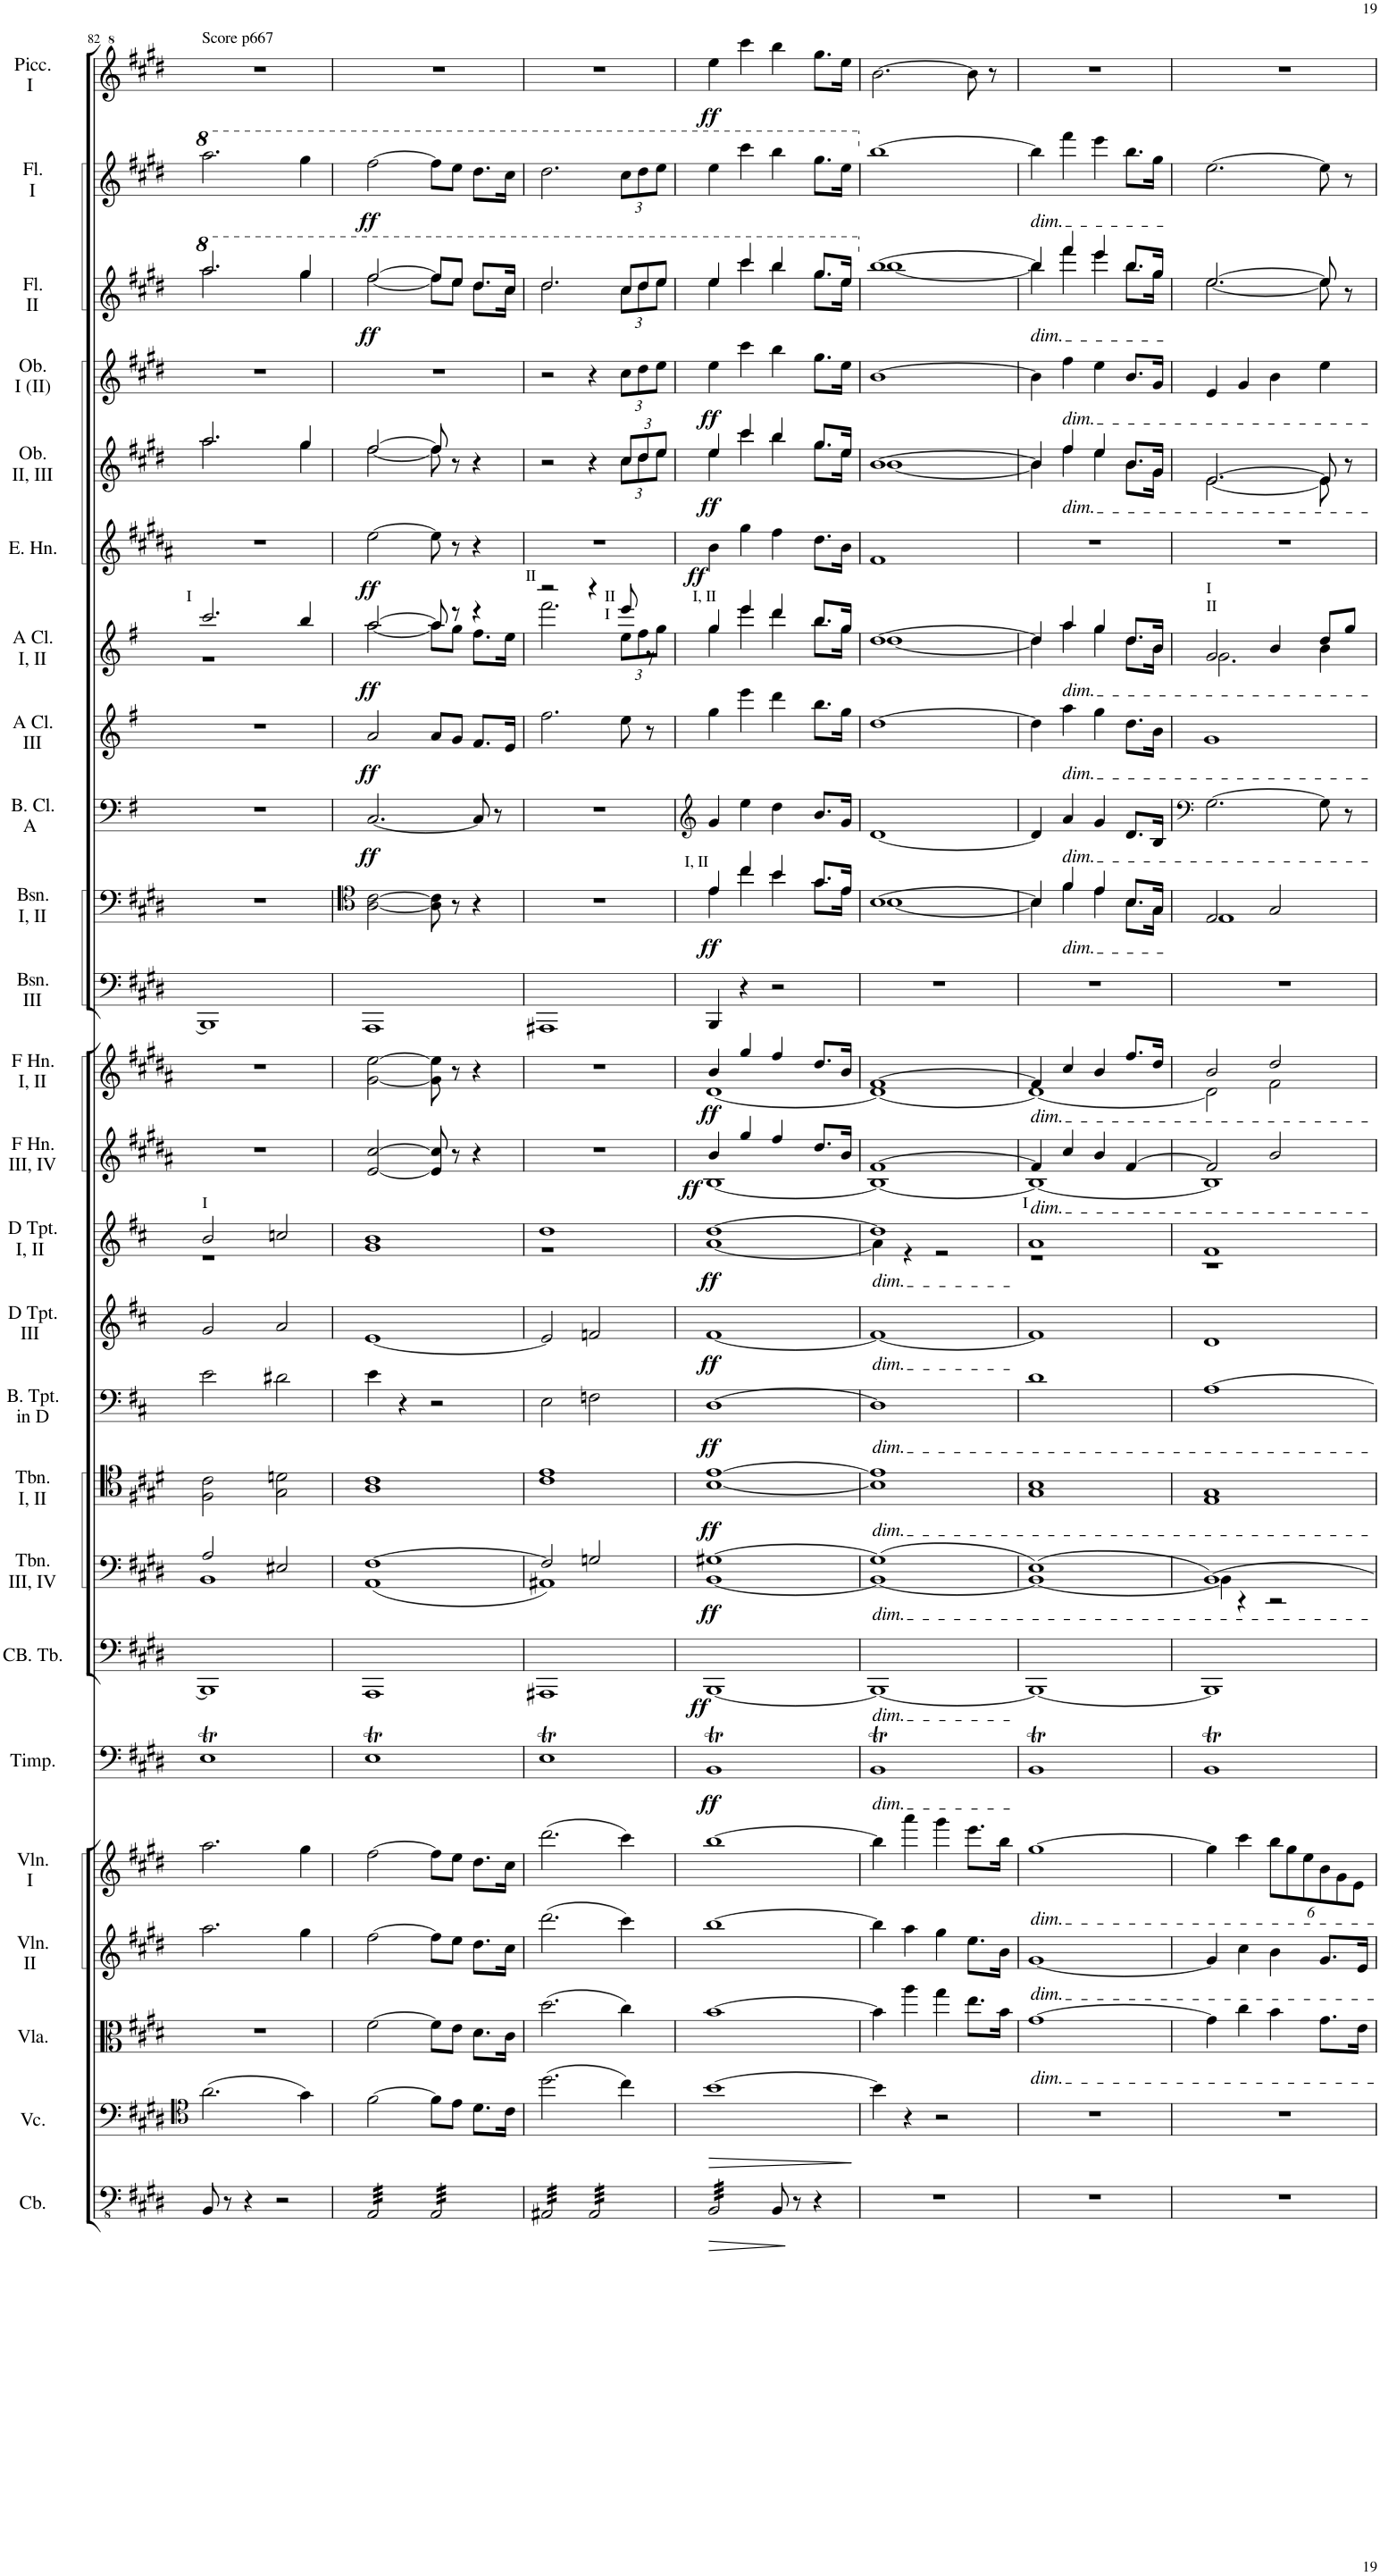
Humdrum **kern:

**kern	**kern	**kern	**kern	**kern	**kern	**dynam	**kern	**dynam	**kern	**dynam	**kern	**dynam	**kern	**dynam	**kern	**dynam	**kern	**dynam	**kern	**dynam	**kern	**dynam	**kern	**kern	**dynam	**kern	**dynam	**kern	**dynam	**kern	**dynam	**kern	**dynam	**kern	**dynam	**kern	**dynam	**kern	**dynam	**kern	**dynam	**kern	**dynam
*part25	*part24	*part23	*part22	*part21	*part20	*part20	*part19	*part19	*part18	*part18	*part17	*part17	*part16	*part16	*part15	*part15	*part14	*part14	*part13	*part13	*part12	*part12	*part11	*part10	*part10	*part9	*part9	*part8	*part8	*part7	*part7	*part6	*part6	*part5	*part5	*part4	*part4	*part3	*part3	*part2	*part2	*part1	*part1
*staff25	*staff24	*staff23	*staff22	*staff21	*staff20	*staff20	*staff19	*staff19	*staff18	*staff18	*staff17	*staff17	*staff16	*staff16	*staff15	*staff15	*staff14	*staff14	*staff13	*staff13	*staff12	*staff12	*staff11	*staff10	*staff10	*staff9	*staff9	*staff8	*staff8	*staff7	*staff7	*staff6	*staff6	*staff5	*staff5	*staff4	*staff4	*staff3	*staff3	*staff2	*staff2	*staff1	*staff1
*I"Contrabass	*I"Violoncello	*I"Viola	*I"Violin II	*I"Violin I	*I"Timpani	*	*I"Contrabass Tuba	*	*I"Trombone III, IV	*	*I"Trombone I, II	*	*I"Bass Trumpet in D	*	*I"D Trumpet III	*	*I"D Trumpet I, II	*	*I"Horn in F III, IV	*	*I"Horn in F I, II	*	*I"Bassoon III	*I"Bassoon I, II	*	*I"Bass Clarinet in A	*	*I"Clarinet in A III	*	*I"Clarinet in A I, II	*	*I"English Horn	*	*I"Oboe II, III	*	*I"Oboe I (II)	*	*I"Flute II	*	*I"Flute I	*	*I"Piccolo I	*
*I'Cb.	*I'Vc.	*I'Vla.	*I'Vln. II	*I'Vln. I	*I'Timp.	*	*I'CB. Tb.	*	*I'Tbn. III, IV	*	*I'Tbn. I, II	*	*I'B. Tpt. in D	*	*I'D Tpt. III	*	*I'D Tpt. I, II	*	*	*	*	*	*I'Bsn. III	*I'Bsn. I, II	*	*I'B. Cl. A	*	*	*	*	*	*I'E. Hn.	*	*I'Ob. II, III	*	*I'Ob. I (II)	*	*I'Fl. II	*	*I'Fl. I	*	*I'Picc. I	*
!!LO:PB:g=z
*clefFv4	*clefC4	*clefC3	*clefG2	*clefG2	*clefF4	*	*clefF4	*	*clefF4	*	*clefC4	*	*clefF4	*	*clefG2	*	*clefG2	*	*clefG2	*	*clefG2	*	*clefF4	*clefF4	*	*clefF4	*	*clefG2	*	*clefG2	*	*clefG2	*	*clefG2	*	*clefG2	*	*clefG2	*	*clefG2	*	*clefG^2	*
*	*	*	*	*	*	*	*	*	*	*	*	*	*Trd-1c-2	*	*Trd-1c-2	*	*Trd-1c-2	*	*Trd4c7	*	*Trd4c7	*	*	*	*	*Trd2c3	*	*Trd2c3	*	*Trd2c3	*	*Trd4c7	*	*	*	*	*	*	*	*	*	*Trd-7c-12	*
*k[f#c#g#d#]	*k[f#c#g#d#]	*k[f#c#g#d#]	*k[f#c#g#d#]	*k[f#c#g#d#]	*k[f#c#g#d#]	*	*k[f#c#g#d#]	*	*k[f#c#g#d#]	*	*k[f#c#g#d#]	*	*k[f#c#]	*	*k[f#c#]	*	*k[f#c#]	*	*k[f#c#g#d#a#]	*	*k[f#c#g#d#a#]	*	*k[f#c#g#d#]	*k[f#c#g#d#]	*	*k[f#]	*	*k[f#]	*	*k[f#]	*	*k[f#c#g#d#a#]	*	*k[f#c#g#d#]	*	*k[f#c#g#d#]	*	*k[f#c#g#d#]	*	*k[f#c#g#d#]	*	*k[f#c#g#d#]	*
*M4/4	*M4/4	*M4/4	*M4/4	*M4/4	*M4/4	*	*M4/4	*	*M4/4	*	*M4/4	*	*M4/4	*	*M4/4	*	*M4/4	*	*M4/4	*	*M4/4	*	*M4/4	*M4/4	*	*M4/4	*	*M4/4	*	*M4/4	*	*M4/4	*	*M4/4	*	*M4/4	*	*M4/4	*	*M4/4	*	*M4/4	*
*met(c)	*met(c)	*met(c)	*met(c)	*met(c)	*met(c)	*	*met(c)	*	*met(c)	*	*met(c)	*	*met(c)	*	*met(c)	*	*met(c)	*	*met(c)	*	*met(c)	*	*met(c)	*met(c)	*	*met(c)	*	*met(c)	*	*met(c)	*	*met(c)	*	*met(c)	*	*met(c)	*	*met(c)	*	*met(c)	*	*met(c)	*
=82	=82	=82	=82	=82	=82	=82	=82	=82	=82	=82	=82	=82	=82	=82	=82	=82	=82	=82	=82	=82	=82	=82	=82	=82	=82	=82	=82	=82	=82	=82	=82	=82	=82	=82	=82	=82	=82	=82	=82	=82	=82	=82	=82
*	*	*	*	*	*	*	*	*	*^	*	*	*	*	*	*	*	*^	*	*	*	*	*	*	*	*	*	*	*	*	*^	*	*	*	*^	*	*	*	*^	*	*	*	*	*
!	!	!	!	!	!	!	!	!	!	!	!	!	!	!	!	!	!	!	!	!	!	!	!	!	!	!	!	!	!	!	!	!	!	!	!	!	!	!	!	!	!	!	!	!	!	!	!LO:TX:a:t=Score p667	!
!	!	!	!	!	!	!	!	!	!	!	!	!	!	!	!	!	!	!	!	!	!	!	!	!	!	!	!	!	!	!	!	!LO:TX:a:t=I	!	!	!	!	!	!	!	!	!	!	!	!	!	!	!	!
!	!	!	!	!	!	!	!	!	!	!	!	!	!	!	!	!	!	!LO:TX:a:t=I	!	!	!	!	!	!	!	!	!	!	!	!	!	!	!	!	!	!	!	!	!	!	!	!	!	!	!	!	!	!
8BBB/	(2.a\	1r	2.aa\	2.aa\	1ET	.	1BBB]	.	2A/	1BB	.	2F#\ 2c#\	.	2e\	.	2g/	.	2b/	1r	.	1r	.	1r	.	1BBB]	1r	.	1r	.	1r	.	2.ccc/	1r	.	1r	.	2.aa/	2.aa\	.	1r	.	2.aaa/	2.aaa\	.	2.aaa\	.	1r	.
8r	.	.	.	.	.	.	.	.	.	.	.	.	.	.	.	.	.	.	.	.	.	.	.	.	.	.	.	.	.	.	.	.	.	.	.	.	.	.	.	.	.	.	.	.	.	.	.	.
4r	.	.	.	.	.	.	.	.	.	.	.	.	.	.	.	.	.	.	.	.	.	.	.	.	.	.	.	.	.	.	.	.	.	.	.	.	.	.	.	.	.	.	.	.	.	.	.	.
2r	.	.	.	.	.	.	.	.	2E#X/	.	.	2G#\ 2dn\	.	2d#X\	.	2a/	.	2ccn/	.	.	.	.	.	.	.	.	.	.	.	.	.	.	.	.	.	.	.	.	.	.	.	.	.	.	.	.	.	.
.	4g#\)	.	4gg#\	4gg#\	.	.	.	.	.	.	.	.	.	.	.	.	.	.	.	.	.	.	.	.	.	.	.	.	.	.	.	4bb/	.	.	.	.	4gg#/	4gg#\	.	.	.	4ggg#/	4ggg#\	.	4ggg#\	.	.	.
*	*	*	*	*	*	*	*	*	*	*	*	*	*	*	*	*	*	*v	*v	*	*	*	*	*	*	*	*	*	*	*	*	*	*	*	*	*	*	*	*	*	*	*	*	*	*	*	*	*
=83	=83	=83	=83	=83	=83	=83	=83	=83	=83	=83	=83	=83	=83	=83	=83	=83	=83	=83	=83	=83	=83	=83	=83	=83	=83	=83	=83	=83	=83	=83	=83	=83	=83	=83	=83	=83	=83	=83	=83	=83	=83	=83	=83	=83	=83	=83	=83
*	*	*	*	*	*	*	*	*	*	*	*	*	*	*	*	*	*	*	*	*	*	*	*	*	*clefC4	*	*	*	*	*	*	*	*	*	*	*	*	*	*	*	*	*	*	*	*	*	*
!	!	!	!	!	!	!	!	!	!	!	!	!	!	!	!	!	!	!	!	!	!	!	!	!	!	!	!	!LO:DY:b	!	!LO:DY:b	!	!	!LO:DY:b	!	!LO:DY:b	!	!	!	!	!	!	!	!LO:DY:b	!	!LO:DY:b	!	!
*tremolo	*	*	*	*	*	*	*	*	*	*	*	*	*	*	*	*	*	*	*	*	*	*	*	*	*	*	*	*	*	*	*	*	*	*	*	*	*	*	*	*	*	*	*	*	*	*	*
32AAA/LLL	[2f#\	[2f#\	[2ff#\	[2ff#\	1ET	.	1AAA	.	[1F#	(1AA	.	1A 1c#	.	4e\	.	[1e	.	1g 1b	.	[2e/ [2cc#/	.	[2g#\ [2ee\	.	1AAA	[2A\ [2c#\	.	[2.C/	ff	2a/	ff	[2aa/	[2aa\	ff	[2ee\	ff	[2ff#/	[2ff#\	.	1r	.	[2fff#/	[2fff#\	ff	[2fff#\	ff	1r	.
32AAA/	.	.	.	.	.	.	.	.	.	.	.	.	.	.	.	.	.	.	.	.	.	.	.	.	.	.	.	.	.	.	.	.	.	.	.	.	.	.	.	.	.	.	.	.	.	.	.
32AAA/	.	.	.	.	.	.	.	.	.	.	.	.	.	.	.	.	.	.	.	.	.	.	.	.	.	.	.	.	.	.	.	.	.	.	.	.	.	.	.	.	.	.	.	.	.	.	.
32AAA/	.	.	.	.	.	.	.	.	.	.	.	.	.	.	.	.	.	.	.	.	.	.	.	.	.	.	.	.	.	.	.	.	.	.	.	.	.	.	.	.	.	.	.	.	.	.	.
32AAA/	.	.	.	.	.	.	.	.	.	.	.	.	.	.	.	.	.	.	.	.	.	.	.	.	.	.	.	.	.	.	.	.	.	.	.	.	.	.	.	.	.	.	.	.	.	.	.
32AAA/	.	.	.	.	.	.	.	.	.	.	.	.	.	.	.	.	.	.	.	.	.	.	.	.	.	.	.	.	.	.	.	.	.	.	.	.	.	.	.	.	.	.	.	.	.	.	.
32AAA/	.	.	.	.	.	.	.	.	.	.	.	.	.	.	.	.	.	.	.	.	.	.	.	.	.	.	.	.	.	.	.	.	.	.	.	.	.	.	.	.	.	.	.	.	.	.	.
32AAA/	.	.	.	.	.	.	.	.	.	.	.	.	.	.	.	.	.	.	.	.	.	.	.	.	.	.	.	.	.	.	.	.	.	.	.	.	.	.	.	.	.	.	.	.	.	.	.
32AAA/	.	.	.	.	.	.	.	.	.	.	.	.	.	4r	.	.	.	.	.	.	.	.	.	.	.	.	.	.	.	.	.	.	.	.	.	.	.	.	.	.	.	.	.	.	.	.	.
32AAA/	.	.	.	.	.	.	.	.	.	.	.	.	.	.	.	.	.	.	.	.	.	.	.	.	.	.	.	.	.	.	.	.	.	.	.	.	.	.	.	.	.	.	.	.	.	.	.
32AAA/	.	.	.	.	.	.	.	.	.	.	.	.	.	.	.	.	.	.	.	.	.	.	.	.	.	.	.	.	.	.	.	.	.	.	.	.	.	.	.	.	.	.	.	.	.	.	.
32AAA/	.	.	.	.	.	.	.	.	.	.	.	.	.	.	.	.	.	.	.	.	.	.	.	.	.	.	.	.	.	.	.	.	.	.	.	.	.	.	.	.	.	.	.	.	.	.	.
32AAA/	.	.	.	.	.	.	.	.	.	.	.	.	.	.	.	.	.	.	.	.	.	.	.	.	.	.	.	.	.	.	.	.	.	.	.	.	.	.	.	.	.	.	.	.	.	.	.
32AAA/	.	.	.	.	.	.	.	.	.	.	.	.	.	.	.	.	.	.	.	.	.	.	.	.	.	.	.	.	.	.	.	.	.	.	.	.	.	.	.	.	.	.	.	.	.	.	.
32AAA/	.	.	.	.	.	.	.	.	.	.	.	.	.	.	.	.	.	.	.	.	.	.	.	.	.	.	.	.	.	.	.	.	.	.	.	.	.	.	.	.	.	.	.	.	.	.	.
32AAA/JJJ	.	.	.	.	.	.	.	.	.	.	.	.	.	.	.	.	.	.	.	.	.	.	.	.	.	.	.	.	.	.	.	.	.	.	.	.	.	.	.	.	.	.	.	.	.	.	.
32AAA/LLL	8f#\L]	8f#\L]	8ff#\L]	8ff#\L]	.	.	.	.	.	.	.	.	.	2r	.	.	.	.	.	8e/] 8cc#/]	.	8g#\] 8ee\]	.	.	8A\] 8c#\]	.	.	.	8a/L	.	8aa/]	8aa\L]	.	8ee\]	.	8ff#/]	8ff#\]	.	.	.	8fff#/L]	8fff#\L]	.	8fff#\L]	.	.	.
32AAA/	.	.	.	.	.	.	.	.	.	.	.	.	.	.	.	.	.	.	.	.	.	.	.	.	.	.	.	.	.	.	.	.	.	.	.	.	.	.	.	.	.	.	.	.	.	.	.
32AAA/	.	.	.	.	.	.	.	.	.	.	.	.	.	.	.	.	.	.	.	.	.	.	.	.	.	.	.	.	.	.	.	.	.	.	.	.	.	.	.	.	.	.	.	.	.	.	.
32AAA/	.	.	.	.	.	.	.	.	.	.	.	.	.	.	.	.	.	.	.	.	.	.	.	.	.	.	.	.	.	.	.	.	.	.	.	.	.	.	.	.	.	.	.	.	.	.	.
32AAA/	8e\J	8e\J	8ee\J	8ee\J	.	.	.	.	.	.	.	.	.	.	.	.	.	.	.	8r	.	8r	.	.	8r	.	.	.	8g/J	.	8r	8gg\J	.	8r	.	8r	8ryy	.	.	.	8eee/J	8eee\J	.	8eee\J	.	.	.
32AAA/	.	.	.	.	.	.	.	.	.	.	.	.	.	.	.	.	.	.	.	.	.	.	.	.	.	.	.	.	.	.	.	.	.	.	.	.	.	.	.	.	.	.	.	.	.	.	.
32AAA/	.	.	.	.	.	.	.	.	.	.	.	.	.	.	.	.	.	.	.	.	.	.	.	.	.	.	.	.	.	.	.	.	.	.	.	.	.	.	.	.	.	.	.	.	.	.	.
32AAA/	.	.	.	.	.	.	.	.	.	.	.	.	.	.	.	.	.	.	.	.	.	.	.	.	.	.	.	.	.	.	.	.	.	.	.	.	.	.	.	.	.	.	.	.	.	.	.
32AAA/	8.d#\L	8.d#\L	8.dd#\L	8.dd#\L	.	.	.	.	.	.	.	.	.	.	.	.	.	.	.	4r	.	4r	.	.	4r	.	8C/]	.	8.f#/L	.	4r	8.ff#\L	.	4r	.	4r	4ryy	.	.	.	8.ddd#/L	8.ddd#\L	.	8.ddd#\L	.	.	.
32AAA/	.	.	.	.	.	.	.	.	.	.	.	.	.	.	.	.	.	.	.	.	.	.	.	.	.	.	.	.	.	.	.	.	.	.	.	.	.	.	.	.	.	.	.	.	.	.	.
32AAA/	.	.	.	.	.	.	.	.	.	.	.	.	.	.	.	.	.	.	.	.	.	.	.	.	.	.	.	.	.	.	.	.	.	.	.	.	.	.	.	.	.	.	.	.	.	.	.
32AAA/	.	.	.	.	.	.	.	.	.	.	.	.	.	.	.	.	.	.	.	.	.	.	.	.	.	.	.	.	.	.	.	.	.	.	.	.	.	.	.	.	.	.	.	.	.	.	.
32AAA/	.	.	.	.	.	.	.	.	.	.	.	.	.	.	.	.	.	.	.	.	.	.	.	.	.	.	8r	.	.	.	.	.	.	.	.	.	.	.	.	.	.	.	.	.	.	.	.
32AAA/	.	.	.	.	.	.	.	.	.	.	.	.	.	.	.	.	.	.	.	.	.	.	.	.	.	.	.	.	.	.	.	.	.	.	.	.	.	.	.	.	.	.	.	.	.	.	.
32AAA/	16c#\Jk	16c#\Jk	16cc#\Jk	16cc#\Jk	.	.	.	.	.	.	.	.	.	.	.	.	.	.	.	.	.	.	.	.	.	.	.	.	16e/Jk	.	.	16ee\Jk	.	.	.	.	.	.	.	.	16ccc#/Jk	16ccc#\Jk	.	16ccc#\Jk	.	.	.
32AAA/JJJ	.	.	.	.	.	.	.	.	.	.	.	.	.	.	.	.	.	.	.	.	.	.	.	.	.	.	.	.	.	.	.	.	.	.	.	.	.	.	.	.	.	.	.	.	.	.	.
=84	=84	=84	=84	=84	=84	=84	=84	=84	=84	=84	=84	=84	=84	=84	=84	=84	=84	=84	=84	=84	=84	=84	=84	=84	=84	=84	=84	=84	=84	=84	=84	=84	=84	=84	=84	=84	=84	=84	=84	=84	=84	=84	=84	=84	=84	=84	=84
*	*	*	*	*	*	*	*	*	*	*	*	*	*	*	*	*	*	*^	*	*	*	*	*	*	*	*	*	*	*	*	*	*	*	*	*	*	*	*	*	*	*	*	*	*	*	*	*
!	!	!	!	!	!	!	!	!	!	!	!	!	!	!	!	!	!	!	!	!	!	!	!	!	!	!	!	!	!	!	!	!LO:TX:a:t=II	!	!	!	!	!	!	!	!	!	!	!	!	!	!	!	!
32AAA#X/LLL	(2.dd#\	(2.dd#\	(2.ddd#\	(2.ddd#\	1ET	.	1AAA#X	.	2F#/]	1AA#X)	.	1c# 1e	.	2E\	.	2e/]	.	1dd	1r	.	1r	.	1r	.	1AAA#X	1r	.	1r	.	2.ff#\	.	2r	2.fff#\	.	1r	.	2r	2ryy	.	2r	.	2.ddd#/	2.ddd#\	.	2.ddd#\	.	1r	.
32AAA#X/	.	.	.	.	.	.	.	.	.	.	.	.	.	.	.	.	.	.	.	.	.	.	.	.	.	.	.	.	.	.	.	.	.	.	.	.	.	.	.	.	.	.	.	.	.	.	.	.
32AAA#X/	.	.	.	.	.	.	.	.	.	.	.	.	.	.	.	.	.	.	.	.	.	.	.	.	.	.	.	.	.	.	.	.	.	.	.	.	.	.	.	.	.	.	.	.	.	.	.	.
32AAA#X/	.	.	.	.	.	.	.	.	.	.	.	.	.	.	.	.	.	.	.	.	.	.	.	.	.	.	.	.	.	.	.	.	.	.	.	.	.	.	.	.	.	.	.	.	.	.	.	.
32AAA#X/	.	.	.	.	.	.	.	.	.	.	.	.	.	.	.	.	.	.	.	.	.	.	.	.	.	.	.	.	.	.	.	.	.	.	.	.	.	.	.	.	.	.	.	.	.	.	.	.
32AAA#X/	.	.	.	.	.	.	.	.	.	.	.	.	.	.	.	.	.	.	.	.	.	.	.	.	.	.	.	.	.	.	.	.	.	.	.	.	.	.	.	.	.	.	.	.	.	.	.	.
32AAA#X/	.	.	.	.	.	.	.	.	.	.	.	.	.	.	.	.	.	.	.	.	.	.	.	.	.	.	.	.	.	.	.	.	.	.	.	.	.	.	.	.	.	.	.	.	.	.	.	.
32AAA#X/	.	.	.	.	.	.	.	.	.	.	.	.	.	.	.	.	.	.	.	.	.	.	.	.	.	.	.	.	.	.	.	.	.	.	.	.	.	.	.	.	.	.	.	.	.	.	.	.
32AAA#X/	.	.	.	.	.	.	.	.	.	.	.	.	.	.	.	.	.	.	.	.	.	.	.	.	.	.	.	.	.	.	.	.	.	.	.	.	.	.	.	.	.	.	.	.	.	.	.	.
32AAA#X/	.	.	.	.	.	.	.	.	.	.	.	.	.	.	.	.	.	.	.	.	.	.	.	.	.	.	.	.	.	.	.	.	.	.	.	.	.	.	.	.	.	.	.	.	.	.	.	.
32AAA#X/	.	.	.	.	.	.	.	.	.	.	.	.	.	.	.	.	.	.	.	.	.	.	.	.	.	.	.	.	.	.	.	.	.	.	.	.	.	.	.	.	.	.	.	.	.	.	.	.
32AAA#X/	.	.	.	.	.	.	.	.	.	.	.	.	.	.	.	.	.	.	.	.	.	.	.	.	.	.	.	.	.	.	.	.	.	.	.	.	.	.	.	.	.	.	.	.	.	.	.	.
32AAA#X/	.	.	.	.	.	.	.	.	.	.	.	.	.	.	.	.	.	.	.	.	.	.	.	.	.	.	.	.	.	.	.	.	.	.	.	.	.	.	.	.	.	.	.	.	.	.	.	.
32AAA#X/	.	.	.	.	.	.	.	.	.	.	.	.	.	.	.	.	.	.	.	.	.	.	.	.	.	.	.	.	.	.	.	.	.	.	.	.	.	.	.	.	.	.	.	.	.	.	.	.
32AAA#X/	.	.	.	.	.	.	.	.	.	.	.	.	.	.	.	.	.	.	.	.	.	.	.	.	.	.	.	.	.	.	.	.	.	.	.	.	.	.	.	.	.	.	.	.	.	.	.	.
32AAA#X/JJJ	.	.	.	.	.	.	.	.	.	.	.	.	.	.	.	.	.	.	.	.	.	.	.	.	.	.	.	.	.	.	.	.	.	.	.	.	.	.	.	.	.	.	.	.	.	.	.	.
32AAA#/LLL	.	.	.	.	.	.	.	.	2Gn/	.	.	.	.	2Fn\	.	2fn/	.	.	.	.	.	.	.	.	.	.	.	.	.	.	.	4r	.	.	.	.	4r	4ryy	.	4r	.	.	.	.	.	.	.	.
32AAA#/	.	.	.	.	.	.	.	.	.	.	.	.	.	.	.	.	.	.	.	.	.	.	.	.	.	.	.	.	.	.	.	.	.	.	.	.	.	.	.	.	.	.	.	.	.	.	.	.
32AAA#/	.	.	.	.	.	.	.	.	.	.	.	.	.	.	.	.	.	.	.	.	.	.	.	.	.	.	.	.	.	.	.	.	.	.	.	.	.	.	.	.	.	.	.	.	.	.	.	.
32AAA#/	.	.	.	.	.	.	.	.	.	.	.	.	.	.	.	.	.	.	.	.	.	.	.	.	.	.	.	.	.	.	.	.	.	.	.	.	.	.	.	.	.	.	.	.	.	.	.	.
32AAA#/	.	.	.	.	.	.	.	.	.	.	.	.	.	.	.	.	.	.	.	.	.	.	.	.	.	.	.	.	.	.	.	.	.	.	.	.	.	.	.	.	.	.	.	.	.	.	.	.
32AAA#/	.	.	.	.	.	.	.	.	.	.	.	.	.	.	.	.	.	.	.	.	.	.	.	.	.	.	.	.	.	.	.	.	.	.	.	.	.	.	.	.	.	.	.	.	.	.	.	.
32AAA#/	.	.	.	.	.	.	.	.	.	.	.	.	.	.	.	.	.	.	.	.	.	.	.	.	.	.	.	.	.	.	.	.	.	.	.	.	.	.	.	.	.	.	.	.	.	.	.	.
32AAA#/	.	.	.	.	.	.	.	.	.	.	.	.	.	.	.	.	.	.	.	.	.	.	.	.	.	.	.	.	.	.	.	.	.	.	.	.	.	.	.	.	.	.	.	.	.	.	.	.
*	*	*	*	*	*	*	*	*	*	*	*	*	*	*	*	*	*	*	*	*	*	*	*	*	*	*	*	*	*	*	*	*Xbrackettup	*	*	*	*	*Xbrackettup	*	*	*Xbrackettup	*	*Xbrackettup	*	*	*Xbrackettup	*	*	*
!	!	!	!	!	!	!	!	!	!	!	!	!	!	!	!	!	!	!	!	!	!	!	!	!	!	!	!	!	!	!	!	!LO:TX:a:t=II	!	!	!	!	!	!	!	!	!	!	!	!	!	!	!	!
!	!	!	!	!	!	!	!	!	!	!	!	!	!	!	!	!	!	!	!	!	!	!	!	!	!	!	!	!	!	!	!	!LO:TX:a:t=I	!	!	!	!	!	!	!	!	!	!	!	!	!	!	!	!
32AAA#/	4cc#\)	4cc#\)	4ccc#\)	4ccc#\)	.	.	.	.	.	.	.	.	.	.	.	.	.	.	.	.	.	.	.	.	.	.	.	.	.	8ee\	.	12ee\L	8eee/	.	.	.	12cc#/L	12cc#\L	.	12cc#\L	.	12ccc#/L	12ccc#\L	.	12ccc#\L	.	.	.
32AAA#/	.	.	.	.	.	.	.	.	.	.	.	.	.	.	.	.	.	.	.	.	.	.	.	.	.	.	.	.	.	.	.	.	.	.	.	.	.	.	.	.	.	.	.	.	.	.	.	.
32AAA#/	.	.	.	.	.	.	.	.	.	.	.	.	.	.	.	.	.	.	.	.	.	.	.	.	.	.	.	.	.	.	.	.	.	.	.	.	.	.	.	.	.	.	.	.	.	.	.	.
.	.	.	.	.	.	.	.	.	.	.	.	.	.	.	.	.	.	.	.	.	.	.	.	.	.	.	.	.	.	.	.	12ff#\	.	.	.	.	12dd#/	12dd#\	.	12dd#\	.	12ddd#/	12ddd#\	.	12ddd#\	.	.	.
32AAA#/	.	.	.	.	.	.	.	.	.	.	.	.	.	.	.	.	.	.	.	.	.	.	.	.	.	.	.	.	.	.	.	.	.	.	.	.	.	.	.	.	.	.	.	.	.	.	.	.
32AAA#/	.	.	.	.	.	.	.	.	.	.	.	.	.	.	.	.	.	.	.	.	.	.	.	.	.	.	.	.	.	8r	.	.	8r	.	.	.	.	.	.	.	.	.	.	.	.	.	.	.
32AAA#/	.	.	.	.	.	.	.	.	.	.	.	.	.	.	.	.	.	.	.	.	.	.	.	.	.	.	.	.	.	.	.	.	.	.	.	.	.	.	.	.	.	.	.	.	.	.	.	.
.	.	.	.	.	.	.	.	.	.	.	.	.	.	.	.	.	.	.	.	.	.	.	.	.	.	.	.	.	.	.	.	12gg\J	.	.	.	.	12ee/J	12ee\J	.	12ee\J	.	12eee/J	12eee\J	.	12eee\J	.	.	.
32AAA#/	.	.	.	.	.	.	.	.	.	.	.	.	.	.	.	.	.	.	.	.	.	.	.	.	.	.	.	.	.	.	.	.	.	.	.	.	.	.	.	.	.	.	.	.	.	.	.	.
32AAA#/JJJ	.	.	.	.	.	.	.	.	.	.	.	.	.	.	.	.	.	.	.	.	.	.	.	.	.	.	.	.	.	.	.	.	.	.	.	.	.	.	.	.	.	.	.	.	.	.	.	.
=85	=85	=85	=85	=85	=85	=85	=85	=85	=85	=85	=85	=85	=85	=85	=85	=85	=85	=85	=85	=85	=85	=85	=85	=85	=85	=85	=85	=85	=85	=85	=85	=85	=85	=85	=85	=85	=85	=85	=85	=85	=85	=85	=85	=85	=85	=85	=85	=85
*	*	*	*	*	*	*	*	*	*	*	*	*	*	*	*	*	*	*	*	*	*	*	*	*	*	*	*	*clefG2	*	*	*	*	*	*	*	*	*	*	*	*	*	*	*	*	*	*	*	*
*	*	*	*	*	*	*	*	*	*	*	*	*	*	*	*	*	*	*	*	*	*^	*	*^	*	*	*^	*	*	*	*	*	*	*	*	*	*	*	*	*	*	*	*	*	*	*	*	*	*
!	!	!	!	!	!	!	!	!	!	!	!	!	!	!	!	!	!	!	!	!	!	!	!	!	!	!	!	!	!	!	!	!	!	!	!LO:TX:a:t=I, II	!	!	!	!	!	!	!	!	!	!	!	!	!	!	!	!
!	!	!	!	!	!	!	!	!	!	!	!	!	!	!	!	!	!	!	!	!	!	!	!	!	!	!	!	!LO:TX:a:t=I, II	!	!	!	!	!	!	!	!	!	!	!	!	!	!	!	!	!	!	!	!	!	!	!
!	!	!	!	!	!	!LO:DY:b	!	!LO:DY:b	!	!	!LO:DY:b	!	!LO:DY:b	!	!LO:DY:b	!	!LO:DY:b	!	!	!LO:DY:b	!	!	!LO:DY:b	!	!	!LO:DY:b	!	!	!	!LO:DY:b	!	!	!	!	!	!	!	!	!LO:DY:b	!	!	!LO:DY:b	!	!LO:DY:b	!	!	!	!	!	!	!LO:DY:b
32BBB/LLL	[1b	[1b	[1bb	[1bb	1BBT	ff	[1BBB	ff	[1G#X	[1BB	ff	[1B [1e	ff	[1D	ff	[1f#	ff	[1dd	[1a	ff	4b/	[1B	ff	4b/	[1d#	ff	4BBB/	4e/	4e\	ff	4g/	.	4gg\	.	4gg/	4gg\	.	4b\	ff	4ee/	4ee\	ff	4ee\	ff	4eee/	4eee\	.	4eee\	.	4eee\	ff
32BBB/	.	.	.	.	.	.	.	.	.	.	.	.	.	.	.	.	.	.	.	.	.	.	.	.	.	.	.	.	.	.	.	.	.	.	.	.	.	.	.	.	.	.	.	.	.	.	.	.	.	.	.
32BBB/	.	.	.	.	.	.	.	.	.	.	.	.	.	.	.	.	.	.	.	.	.	.	.	.	.	.	.	.	.	.	.	.	.	.	.	.	.	.	.	.	.	.	.	.	.	.	.	.	.	.	.
32BBB/	.	.	.	.	.	.	.	.	.	.	.	.	.	.	.	.	.	.	.	.	.	.	.	.	.	.	.	.	.	.	.	.	.	.	.	.	.	.	.	.	.	.	.	.	.	.	.	.	.	.	.
32BBB/	.	.	.	.	.	.	.	.	.	.	.	.	.	.	.	.	.	.	.	.	.	.	.	.	.	.	.	.	.	.	.	.	.	.	.	.	.	.	.	.	.	.	.	.	.	.	.	.	.	.	.
32BBB/	.	.	.	.	.	.	.	.	.	.	.	.	.	.	.	.	.	.	.	.	.	.	.	.	.	.	.	.	.	.	.	.	.	.	.	.	.	.	.	.	.	.	.	.	.	.	.	.	.	.	.
32BBB/	.	.	.	.	.	.	.	.	.	.	.	.	.	.	.	.	.	.	.	.	.	.	.	.	.	.	.	.	.	.	.	.	.	.	.	.	.	.	.	.	.	.	.	.	.	.	.	.	.	.	.
32BBB/	.	.	.	.	.	.	.	.	.	.	.	.	.	.	.	.	.	.	.	.	.	.	.	.	.	.	.	.	.	.	.	.	.	.	.	.	.	.	.	.	.	.	.	.	.	.	.	.	.	.	.
32BBB/	.	.	.	.	.	.	.	.	.	.	.	.	.	.	.	.	.	.	.	.	4gg#/	.	.	4gg#/	.	.	4r	4cc#/	4cc#\	.	4ee\	.	4eee\	.	4eee/	4eee\	.	4gg#\	.	4ccc#/	4ccc#\	.	4ccc#\	.	4cccc#/	4cccc#\	.	4cccc#\	.	4cccc#\	.
32BBB/	.	.	.	.	.	.	.	.	.	.	.	.	.	.	.	.	.	.	.	.	.	.	.	.	.	.	.	.	.	.	.	.	.	.	.	.	.	.	.	.	.	.	.	.	.	.	.	.	.	.	.
32BBB/	.	.	.	.	.	.	.	.	.	.	.	.	.	.	.	.	.	.	.	.	.	.	.	.	.	.	.	.	.	.	.	.	.	.	.	.	.	.	.	.	.	.	.	.	.	.	.	.	.	.	.
32BBB/	.	.	.	.	.	.	.	.	.	.	.	.	.	.	.	.	.	.	.	.	.	.	.	.	.	.	.	.	.	.	.	.	.	.	.	.	.	.	.	.	.	.	.	.	.	.	.	.	.	.	.
32BBB/	.	.	.	.	.	.	.	.	.	.	.	.	.	.	.	.	.	.	.	.	.	.	.	.	.	.	.	.	.	.	.	.	.	.	.	.	.	.	.	.	.	.	.	.	.	.	.	.	.	.	.
32BBB/	.	.	.	.	.	.	.	.	.	.	.	.	.	.	.	.	.	.	.	.	.	.	.	.	.	.	.	.	.	.	.	.	.	.	.	.	.	.	.	.	.	.	.	.	.	.	.	.	.	.	.
32BBB/	.	.	.	.	.	.	.	.	.	.	.	.	.	.	.	.	.	.	.	.	.	.	.	.	.	.	.	.	.	.	.	.	.	.	.	.	.	.	.	.	.	.	.	.	.	.	.	.	.	.	.
32BBB/JJJ	.	.	.	.	.	.	.	.	.	.	.	.	.	.	.	.	.	.	.	.	.	.	.	.	.	.	.	.	.	.	.	.	.	.	.	.	.	.	.	.	.	.	.	.	.	.	.	.	.	.	.
*Xtremolo	*	*	*	*	*	*	*	*	*	*	*	*	*	*	*	*	*	*	*	*	*	*	*	*	*	*	*	*	*	*	*	*	*	*	*	*	*	*	*	*	*	*	*	*	*	*	*	*	*	*	*
8BBB/	.	.	.	.	.	.	.	.	.	.	.	.	.	.	.	.	.	.	.	.	4ff#/	.	.	4ff#/	.	.	2r	4b/	4b\	.	4dd\	.	4ddd\	.	4ddd/	4ddd\	.	4ff#\	.	4bb/	4bb\	.	4bb\	.	4bbb/	4bbb\	.	4bbb\	.	4bbb\	.
8r	.	.	.	.	.	.	.	.	.	.	.	.	.	.	.	.	.	.	.	.	.	.	.	.	.	.	.	.	.	.	.	.	.	.	.	.	.	.	.	.	.	.	.	.	.	.	.	.	.	.	.
4r	.	.	.	.	.	.	.	.	.	.	.	.	.	.	.	.	.	.	.	.	8.dd#/L	.	.	8.dd#/L	.	.	.	8.g#/L	8.g#\L	.	8.b/L	.	8.bb\L	.	8.bb/L	8.bb\L	.	8.dd#\L	.	8.gg#/L	8.gg#\L	.	8.gg#\L	.	8.ggg#/L	8.ggg#\L	.	8.ggg#\L	.	8.ggg#\L	.
.	.	.	.	.	.	.	.	.	.	.	.	.	.	.	.	.	.	.	.	.	16b/Jk	.	.	16b/Jk	.	.	.	16e/Jk	16e\Jk	.	16g/Jk	.	16gg\Jk	.	16gg/Jk	16gg\Jk	.	16b\Jk	.	16ee/Jk	16ee\Jk	.	16ee\Jk	.	16eee/Jk	16eee\Jk	.	16eee\Jk	.	16eee\Jk	.
=86	=86	=86	=86	=86	=86	=86	=86	=86	=86	=86	=86	=86	=86	=86	=86	=86	=86	=86	=86	=86	=86	=86	=86	=86	=86	=86	=86	=86	=86	=86	=86	=86	=86	=86	=86	=86	=86	=86	=86	=86	=86	=86	=86	=86	=86	=86	=86	=86	=86	=86	=86
!	!	!	!	!	!	!	!	!	!	!	!	!	!	!	!	!	!	!LO:TX:b:i:t=dim.	!	!	!	!	!	!	!	!	!	!	!	!	!	!	!	!	!	!	!	!	!	!	!	!	!	!	!	!	!	!	!	!	!
!	!	!	!	!	!	!	!	!	!	!	!	!	!	!	!	!LO:TX:b:i:t=dim.	!	!	!	!	!	!	!	!	!	!	!	!	!	!	!	!	!	!	!	!	!	!	!	!	!	!	!	!	!	!	!	!	!	!	!
!	!	!	!	!	!	!	!	!	!	!	!	!	!	!LO:TX:b:i:t=dim.	!	!	!	!	!	!	!	!	!	!	!	!	!	!	!	!	!	!	!	!	!	!	!	!	!	!	!	!	!	!	!	!	!	!	!	!	!
!	!	!	!	!	!	!	!	!	!	!	!	!LO:TX:b:i:t=dim.	!	!	!	!	!	!	!	!	!	!	!	!	!	!	!	!	!	!	!	!	!	!	!	!	!	!	!	!	!	!	!	!	!	!	!	!	!	!	!
!	!	!	!	!	!	!	!	!	!LO:TX:b:i:t=dim.	!	!	!	!	!	!	!	!	!	!	!	!	!	!	!	!	!	!	!	!	!	!	!	!	!	!	!	!	!	!	!	!	!	!	!	!	!	!	!	!	!	!
!	!	!	!	!	!	!	!LO:TX:b:i:t=dim.	!	!	!	!	!	!	!	!	!	!	!	!	!	!	!	!	!	!	!	!	!	!	!	!	!	!	!	!	!	!	!	!	!	!	!	!	!	!	!	!	!	!	!	!
!	!	!	!	!	!LO:TX:b:i:t=dim.	!	!	!	!	!	!	!	!	!	!	!	!	!	!	!	!	!	!	!	!	!	!	!	!	!	!	!	!	!	!	!	!	!	!	!	!	!	!	!	!	!	!	!	!	!	!
1r	4b\]	4b\]	4bb\]	4bb\]	1BBT	.	1BBB_	.	(1G#]	1BB_	.	1B] 1e]	.	1D]	.	1f#_	.	1dd]	4a\]	.	[1f#	1B_	.	[1f#	1d#_	.	1r	[1B	[1B	.	[1d	.	[1dd	.	[1dd	[1dd	.	1f#	.	[1b	[1b	.	[1b	.	[1bb	[1bb	.	[1bb	.	[2.bb\	.
.	4r	4aa\	4aa\	4aaa\	.	.	.	.	.	.	.	.	.	.	.	.	.	.	4r	.	.	.	.	.	.	.	.	.	.	.	.	.	.	.	.	.	.	.	.	.	.	.	.	.	.	.	.	.	.	.	.
.	2r	4gg#\	4gg#\	4ggg#\	.	.	.	.	.	.	.	.	.	.	.	.	.	.	2r	.	.	.	.	.	.	.	.	.	.	.	.	.	.	.	.	.	.	.	.	.	.	.	.	.	.	.	.	.	.	.	.
.	.	8.ee\L	8.ee\L	8.eee\L	.	.	.	.	.	.	.	.	.	.	.	.	.	.	.	.	.	.	.	.	.	.	.	.	.	.	.	.	.	.	.	.	.	.	.	.	.	.	.	.	.	.	.	.	.	8bb\]	.
.	.	.	.	.	.	.	.	.	.	.	.	.	.	.	.	.	.	.	.	.	.	.	.	.	.	.	.	.	.	.	.	.	.	.	.	.	.	.	.	.	.	.	.	.	.	.	.	.	.	8r	.
.	.	16b\Jk	16b\Jk	16bb\Jk	.	.	.	.	.	.	.	.	.	.	.	.	.	.	.	.	.	.	.	.	.	.	.	.	.	.	.	.	.	.	.	.	.	.	.	.	.	.	.	.	.	.	.	.	.	.	.
=87	=87	=87	=87	=87	=87	=87	=87	=87	=87	=87	=87	=87	=87	=87	=87	=87	=87	=87	=87	=87	=87	=87	=87	=87	=87	=87	=87	=87	=87	=87	=87	=87	=87	=87	=87	=87	=87	=87	=87	=87	=87	=87	=87	=87	=87	=87	=87	=87	=87	=87	=87
!	!	!	!	!	!	!	!	!	!	!	!	!	!	!	!	!	!	!	!	!	!	!	!	!	!	!	!	!	!	!	!	!	!	!	!	!	!	!	!	!	!	!	!	!	!	!	!	!LO:TX:b:i:t=dim.	!	!	!
!	!	!	!	!	!	!	!	!	!	!	!	!	!	!	!	!	!	!	!	!	!	!	!	!	!	!	!	!	!	!	!	!	!	!	!	!	!	!	!	!	!	!	!	!	!LO:TX:b:i:t=dim.	!	!	!	!	!	!
!	!	!	!	!	!	!	!	!	!	!	!	!	!	!	!	!	!	!	!	!	!	!	!	!LO:TX:b:i:t=dim.	!	!	!	!	!	!	!	!	!	!	!	!	!	!	!	!	!	!	!	!	!	!	!	!	!	!	!
!	!	!	!	!	!	!	!	!	!	!	!	!	!	!	!	!	!	!	!	!	!LO:TX:b:i:t=dim.	!	!	!	!	!	!	!	!	!	!	!	!	!	!	!	!	!	!	!	!	!	!	!	!	!	!	!	!	!	!
!	!	!	!	!	!	!	!	!	!	!	!	!	!	!	!	!	!	!LO:TX:a:t=I	!	!	!	!	!	!	!	!	!	!	!	!	!	!	!	!	!	!	!	!	!	!	!	!	!	!	!	!	!	!	!	!	!
!	!	!	!	!LO:TX:b:i:t=dim.	!	!	!	!	!	!	!	!	!	!	!	!	!	!	!	!	!	!	!	!	!	!	!	!	!	!	!	!	!	!	!	!	!	!	!	!	!	!	!	!	!	!	!	!	!	!	!
!	!	!	!LO:TX:b:i:t=dim.	!	!	!	!	!	!	!	!	!	!	!	!	!	!	!	!	!	!	!	!	!	!	!	!	!	!	!	!	!	!	!	!	!	!	!	!	!	!	!	!	!	!	!	!	!	!	!	!
!	!	!LO:TX:b:i:t=dim.	!	!	!	!	!	!	!	!	!	!	!	!	!	!	!	!	!	!	!	!	!	!	!	!	!	!	!	!	!	!	!	!	!	!	!	!	!	!	!	!	!	!	!	!	!	!	!	!	!
1r	1r	[1g#	[1g#	[1gg#	1BBT	.	1BBB_	.	(1E)	1BB_	.	1G# 1B	.	1d	.	1f#]	.	1a	1r	.	4f#/]	1B_	.	4f#/]	1d#_	.	1r	4B/]	4B\]	.	4d/]	.	4dd\]	.	4dd/]	4dd\]	.	1r	.	4b/]	4b\]	.	4b\]	.	4bb/]	4bb\]	.	4bb\]	.	1r	.
!	!	!	!	!	!	!	!	!	!	!	!	!	!	!	!	!	!	!	!	!	!	!	!	!	!	!	!	!	!	!	!	!	!	!	!	!	!	!	!	!	!	!	!LO:TX:b:i:t=dim.	!	!	!	!	!	!	!	!
!	!	!	!	!	!	!	!	!	!	!	!	!	!	!	!	!	!	!	!	!	!	!	!	!	!	!	!	!	!	!	!	!	!	!	!	!	!	!	!	!LO:TX:b:i:t=dim.	!	!	!	!	!	!	!	!	!	!	!
!	!	!	!	!	!	!	!	!	!	!	!	!	!	!	!	!	!	!	!	!	!	!	!	!	!	!	!	!	!	!	!	!	!	!	!LO:TX:b:i:t=dim.	!	!	!	!	!	!	!	!	!	!	!	!	!	!	!	!
!	!	!	!	!	!	!	!	!	!	!	!	!	!	!	!	!	!	!	!	!	!	!	!	!	!	!	!	!	!	!	!	!	!LO:TX:b:i:t=dim.	!	!	!	!	!	!	!	!	!	!	!	!	!	!	!	!	!	!
!	!	!	!	!	!	!	!	!	!	!	!	!	!	!	!	!	!	!	!	!	!	!	!	!	!	!	!	!	!	!	!LO:TX:b:i:t=dim.	!	!	!	!	!	!	!	!	!	!	!	!	!	!	!	!	!	!	!	!
!	!	!	!	!	!	!	!	!	!	!	!	!	!	!	!	!	!	!	!	!	!	!	!	!	!	!	!	!LO:TX:b:i:t=dim.	!	!	!	!	!	!	!	!	!	!	!	!	!	!	!	!	!	!	!	!	!	!	!
.	.	.	.	.	.	.	.	.	.	.	.	.	.	.	.	.	.	.	.	.	4cc#/	.	.	4cc#/	.	.	.	4f#/	4f#\	.	4a/	.	4aa\	.	4aa/	4aa\	.	.	.	4ff#/	4ff#\	.	4ff#\	.	4fff#/	4fff#\	.	4fff#\	.	.	.
.	.	.	.	.	.	.	.	.	.	.	.	.	.	.	.	.	.	.	.	.	4b/	.	.	4b/	.	.	.	4e/	4e\	.	4g/	.	4gg\	.	4gg/	4gg\	.	.	.	4ee/	4ee\	.	4ee\	.	4eee/	4eee\	.	4eee\	.	.	.
.	.	.	.	.	.	.	.	.	.	.	.	.	.	.	.	.	.	.	.	.	[4f#/	.	.	8.ff#/L	.	.	.	8.B/L	8.B\L	.	8.d/L	.	8.dd\L	.	8.dd/L	8.dd\L	.	.	.	8.b/L	8.b\L	.	8.b/L	.	8.bb/L	8.bb\L	.	8.bb\L	.	.	.
.	.	.	.	.	.	.	.	.	.	.	.	.	.	.	.	.	.	.	.	.	.	.	.	16dd#/Jk	.	.	.	16G#/Jk	16G#\Jk	.	16B/Jk	.	16b\Jk	.	16b/Jk	16b\Jk	.	.	.	16g#/Jk	16g#\Jk	.	16g#/Jk	.	16gg#/Jk	16gg#\Jk	.	16gg#\Jk	.	.	.
=88	=88	=88	=88	=88	=88	=88	=88	=88	=88	=88	=88	=88	=88	=88	=88	=88	=88	=88	=88	=88	=88	=88	=88	=88	=88	=88	=88	=88	=88	=88	=88	=88	=88	=88	=88	=88	=88	=88	=88	=88	=88	=88	=88	=88	=88	=88	=88	=88	=88	=88	=88
*	*	*	*	*	*	*	*	*	*	*	*	*	*	*	*	*	*	*	*	*	*	*	*	*	*	*	*	*	*	*	*clefF4	*	*	*	*	*	*	*	*	*	*	*	*	*	*	*	*	*	*	*	*
!	!	!	!	!	!	!	!	!	!	!	!	!	!	!	!	!	!	!	!	!	!	!	!	!	!	!	!	!	!	!	!	!	!	!	!LO:TX:a:t=I	!	!	!	!	!	!	!	!	!	!	!	!	!	!	!	!
!	!	!	!	!	!	!	!	!	!	!	!	!	!	!	!	!	!	!	!	!	!	!	!	!	!	!	!	!	!	!	!	!	!	!	!LO:TX:a:t=II	!	!	!	!	!	!	!	!	!	!	!	!	!	!	!	!
1r	1r	4g#\]	4g#/]	4gg#\]	1BBT	.	1BBB]	.	[1BB)	4BB\]	.	1E 1G#	.	[1A	.	1d	.	1f#	1r	.	2f#/]	1B]	.	2b/	2d#\]	.	1r	2E/	1E	.	[2.G\	.	1g	.	2g/	2.g\	.	1r	.	[2.e/	[2.e\	.	4e/	.	[2.ee/	[2.ee\	.	[2.ee\	.	1r	.
.	.	4cc#\	4cc#\	4ccc#\	.	.	.	.	.	4r	.	.	.	.	.	.	.	.	.	.	.	.	.	.	.	.	.	.	.	.	.	.	.	.	.	.	.	.	.	.	.	.	4g#/	.	.	.	.	.	.	.	.
*	*	*	*	*Xbrackettup	*	*	*	*	*	*	*	*	*	*	*	*	*	*	*	*	*	*	*	*	*	*	*	*	*	*	*	*	*	*	*	*	*	*	*	*	*	*	*	*	*	*	*	*	*	*	*
.	.	4b\	4b\	12bb\L	.	.	.	.	.	2r	.	.	.	.	.	.	.	.	.	.	2b/	.	.	2dd#/	2f#\	.	.	2G#/	.	.	.	.	.	.	4b/	.	.	.	.	.	.	.	4b\	.	.	.	.	.	.	.	.
.	.	.	.	12gg#\	.	.	.	.	.	.	.	.	.	.	.	.	.	.	.	.	.	.	.	.	.	.	.	.	.	.	.	.	.	.	.	.	.	.	.	.	.	.	.	.	.	.	.	.	.	.	.
.	.	.	.	12ee\	.	.	.	.	.	.	.	.	.	.	.	.	.	.	.	.	.	.	.	.	.	.	.	.	.	.	.	.	.	.	.	.	.	.	.	.	.	.	.	.	.	.	.	.	.	.	.
.	.	8.g#\L	8.g#/L	12b\	.	.	.	.	.	.	.	.	.	.	.	.	.	.	.	.	.	.	.	.	.	.	.	.	.	.	8G\]	.	.	.	8dd/L	4b\	.	.	.	8e/]	8e\]	.	4ee\	.	8ee/]	8ee\]	.	8ee\]	.	.	.
.	.	.	.	12g#\	.	.	.	.	.	.	.	.	.	.	.	.	.	.	.	.	.	.	.	.	.	.	.	.	.	.	.	.	.	.	.	.	.	.	.	.	.	.	.	.	.	.	.	.	.	.	.
.	.	.	.	.	.	.	.	.	.	.	.	.	.	.	.	.	.	.	.	.	.	.	.	.	.	.	.	.	.	.	8r	.	.	.	8gg/J	.	.	.	.	8r	8ryy	.	.	.	8r	8ryy	.	8r	.	.	.
.	.	.	.	12e\J	.	.	.	.	.	.	.	.	.	.	.	.	.	.	.	.	.	.	.	.	.	.	.	.	.	.	.	.	.	.	.	.	.	.	.	.	.	.	.	.	.	.	.	.	.	.	.
.	.	16e\Jk	16e/Jk	.	.	.	.	.	.	.	.	.	.	.	.	.	.	.	.	.	.	.	.	.	.	.	.	.	.	.	.	.	.	.	.	.	.	.	.	.	.	.	.	.	.	.	.	.	.	.	.
*	*	*	*	*	*	*	*	*	*	*	*	*	*	*	*	*	*	*v	*v	*	*	*	*	*v	*v	*	*	*v	*v	*	*	*	*	*	*v	*v	*	*	*	*v	*v	*	*	*	*v	*v	*	*	*	*	*
*	*	*	*	*	*	*	*	*	*v	*v	*	*	*	*	*	*	*	*	*	*v	*v	*	*	*	*	*	*	*	*	*	*	*	*	*	*	*	*	*	*	*	*	*	*	*	*
=	=	=	=	=	=	=	=	=	=	=	=	=	=	=	=	=	=	=	=	=	=	=	=	=	=	=	=	=	=	=	=	=	=	=	=	=	=	=	=	=	=	=	=
*-	*-	*-	*-	*-	*-	*-	*-	*-	*-	*-	*-	*-	*-	*-	*-	*-	*-	*-	*-	*-	*-	*-	*-	*-	*-	*-	*-	*-	*-	*-	*-	*-	*-	*-	*-	*-	*-	*-	*-	*-	*-	*-	*-
